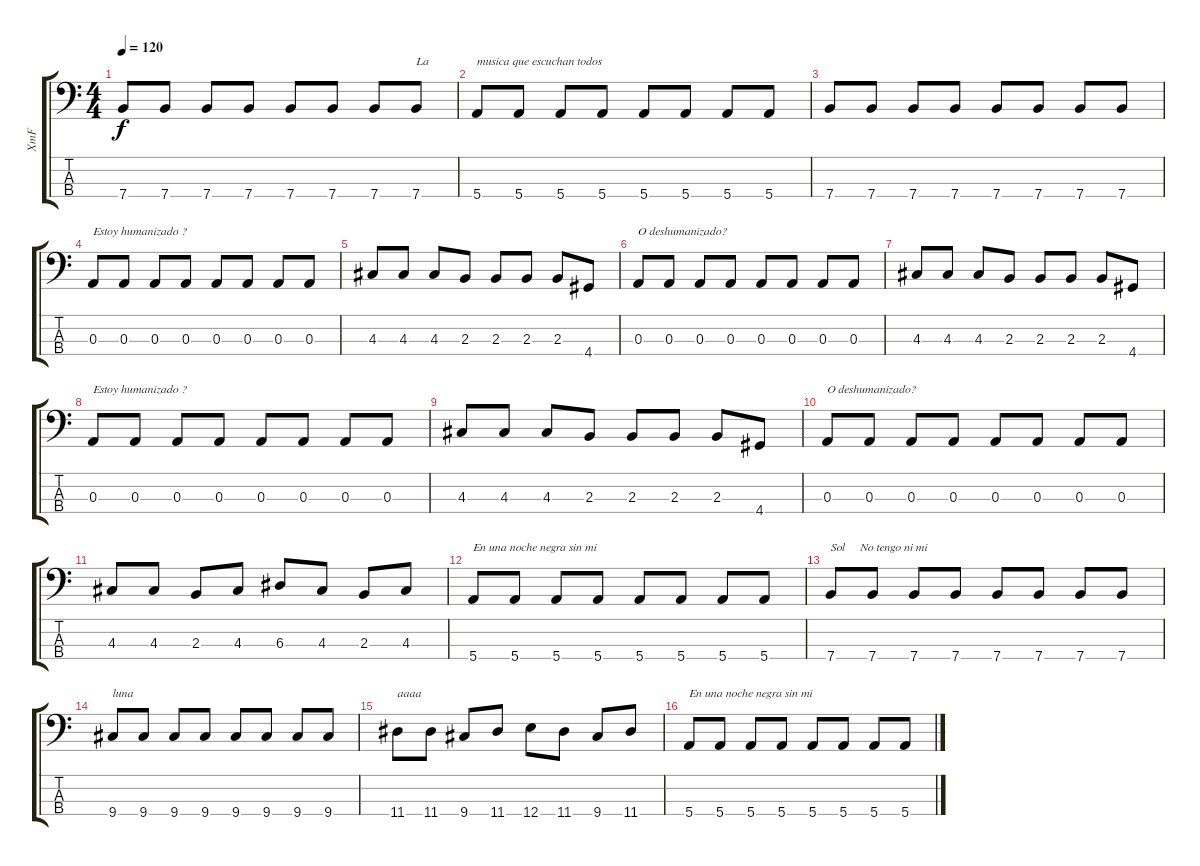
\track ("XmF" "XmF") {instrument electricbassfinger}
\staff {score tabs}
\tuning (G2 D2 A1 E1) {hide}
\ts (4 4)
\tempo 120
\clef f4
\ks c
7.4.8{dy f} 7.4.8 7.4.8 7.4.8 7.4.8 7.4.8 7.4.8 7.4.8{txt "La"} |
5.4.8{txt "musica que escuchan todos"} 5.4.8 5.4.8 5.4.8 5.4.8 5.4.8 5.4.8 5.4.8 |
7.4.8 7.4.8 7.4.8 7.4.8 7.4.8 7.4.8 7.4.8 7.4.8 |
0.3.8{txt "Estoy humanizado ?"} 0.3.8 0.3.8 0.3.8 0.3.8 0.3.8 0.3.8 0.3.8 |
4.3.8 4.3.8 4.3.8 2.3.8 2.3.8 2.3.8 2.3.8 4.4.8 |
0.3.8{txt "O deshumanizado?"} 0.3.8 0.3.8 0.3.8 0.3.8 0.3.8 0.3.8 0.3.8 |
4.3.8 4.3.8 4.3.8 2.3.8 2.3.8 2.3.8 2.3.8 4.4.8 |
0.3.8{txt "Estoy humanizado ?"} 0.3.8 0.3.8 0.3.8 0.3.8 0.3.8 0.3.8 0.3.8 |
4.3.8 4.3.8 4.3.8 2.3.8 2.3.8 2.3.8 2.3.8 4.4.8 |
0.3.8{txt "O deshumanizado?"} 0.3.8 0.3.8 0.3.8 0.3.8 0.3.8 0.3.8 0.3.8 |
4.3.8 4.3.8 2.3.8 4.3.8 6.3.8 4.3.8 2.3.8 4.3.8 |
5.4.8{txt "En una noche negra sin mi"} 5.4.8 5.4.8 5.4.8 5.4.8 5.4.8 5.4.8 5.4.8 |
7.4.8{txt "Sol     No tengo ni mi"} 7.4.8 7.4.8 7.4.8 7.4.8 7.4.8 7.4.8 7.4.8 |
9.4.8{txt "luna"} 9.4.8 9.4.8 9.4.8 9.4.8 9.4.8 9.4.8 9.4.8 |
11.4.8{txt "aaaa"} 11.4.8 9.4.8 11.4.8 12.4.8 11.4.8 9.4.8 11.4.8 |
5.4.8{txt "En una noche negra sin mi"} 5.4.8 5.4.8 5.4.8 5.4.8 5.4.8 5.4.8 5.4.8
